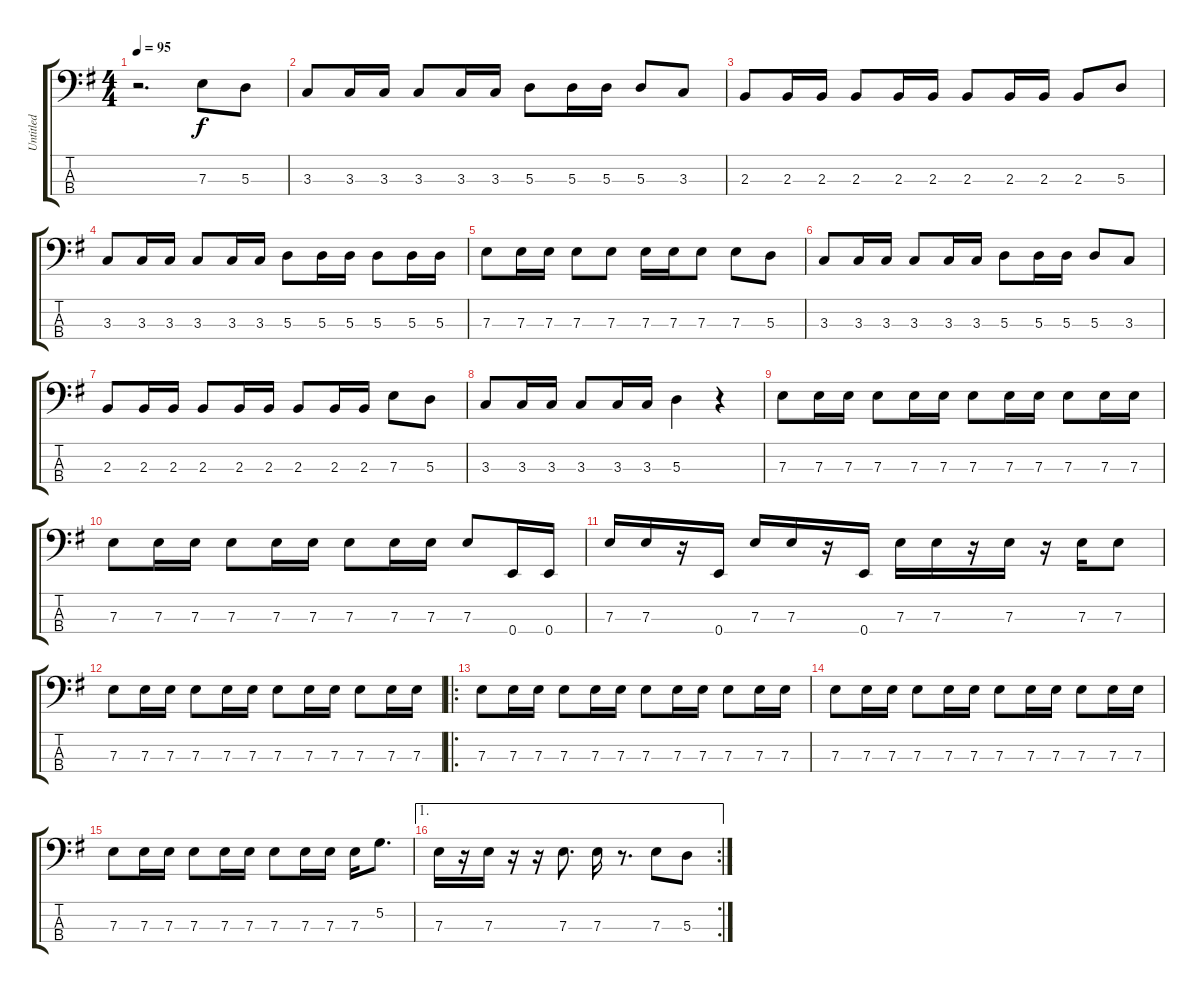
\track ("Untitled" "Untitled") {instrument electricbassfinger}
\staff {score tabs}
\tuning (G2 D2 A1 E1) {hide}
\ts (4 4)
\tempo 95
\clef f4
\ks g
r.2{d dy f instrument electricbassfinger} 7.3.8 5.3.8 |
3.3.8 3.3.16 3.3.16 3.3.8 3.3.16 3.3.16 5.3.8 5.3.16 5.3.16 5.3.8 3.3.8 |
2.3.8 2.3.16 2.3.16 2.3.8 2.3.16 2.3.16 2.3.8 2.3.16 2.3.16 2.3.8 5.3.8 |
3.3.8 3.3.16 3.3.16 3.3.8 3.3.16 3.3.16 5.3.8 5.3.16 5.3.16 5.3.8 5.3.16 5.3.16 |
7.3.8 7.3.16 7.3.16 7.3.8 7.3.8 7.3.16 7.3.16 7.3.8 7.3.8 5.3.8 |
3.3.8 3.3.16 3.3.16 3.3.8 3.3.16 3.3.16 5.3.8 5.3.16 5.3.16 5.3.8 3.3.8 |
2.3.8 2.3.16 2.3.16 2.3.8 2.3.16 2.3.16 2.3.8 2.3.16 2.3.16 7.3.8 5.3.8 |
3.3.8 3.3.16 3.3.16 3.3.8 3.3.16 3.3.16 5.3.4 r.4 |
7.3.8 7.3.16 7.3.16 7.3.8 7.3.16 7.3.16 7.3.8 7.3.16 7.3.16 7.3.8 7.3.16 7.3.16 |
7.3.8 7.3.16 7.3.16 7.3.8 7.3.16 7.3.16 7.3.8 7.3.16 7.3.16 7.3.8 0.4.16 0.4.16 |
7.3.16 7.3.16 r.16 0.4.16 7.3.16 7.3.16 r.16 0.4.16 7.3.16 7.3.16 r.16 7.3.16 r.16 7.3.16 7.3.8 |
7.3.8 7.3.16 7.3.16 7.3.8 7.3.16 7.3.16 7.3.8 7.3.16 7.3.16 7.3.8 7.3.16 7.3.16 |
\ro
7.3.8 7.3.16 7.3.16 7.3.8 7.3.16 7.3.16 7.3.8 7.3.16 7.3.16 7.3.8 7.3.16 7.3.16 |
7.3.8 7.3.16 7.3.16 7.3.8 7.3.16 7.3.16 7.3.8 7.3.16 7.3.16 7.3.8 7.3.16 7.3.16 |
7.3.8 7.3.16 7.3.16 7.3.8 7.3.16 7.3.16 7.3.8 7.3.16 7.3.16 7.3.16 5.2.8{d} |
\ae 1
\rc 2
7.3.16 r.16 7.3.16 r.16 r.16 7.3.8{d} 7.3.16 r.8{d} 7.3.8 5.3.8
